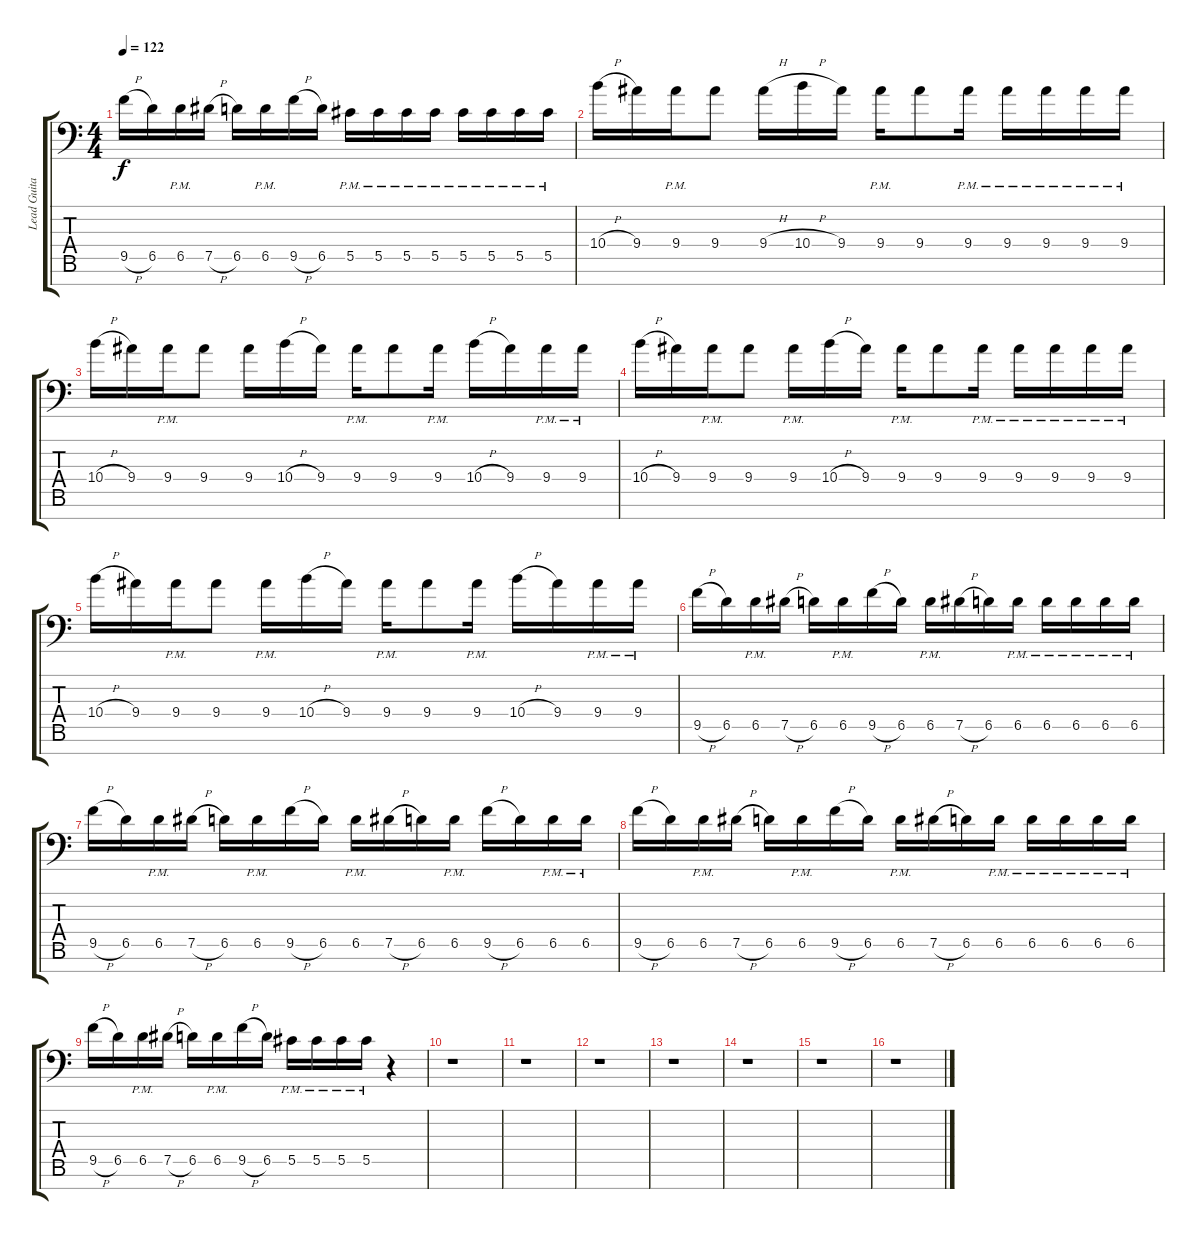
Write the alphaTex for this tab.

\track ("Lead Guitar" "Lead Guita") {instrument distortionguitar}
\staff {score tabs}
\tuning (Eb4 Bb3 Gb3 Db3 Ab2 Eb2 Bb1) {hide}
\ts (4 4)
\tempo 122
\clef f4
\ks c
9.5{h}.16{dy f} 6.5.16 6.5{pm}.16 7.5{h}.16 6.5.16 6.5{pm}.16 9.5{h}.16 6.5.16 5.5{pm}.16 5.5{pm}.16 5.5{pm}.16 5.5{pm}.16 5.5{pm}.16 5.5{pm}.16 5.5{pm}.16 5.5{pm}.16 |
10.4{h}.16 9.4.16 9.4{pm}.16 9.4.8 9.4{h}.16 10.4{h}.16 9.4.16 9.4{pm}.16 9.4.8 9.4{pm}.16 9.4{pm}.16 9.4{pm}.16 9.4{pm}.16 9.4{pm}.16 |
10.4{h}.16 9.4.16 9.4{pm}.16 9.4.8 9.4.16 10.4{h}.16 9.4.16 9.4{pm}.16 9.4.8 9.4{pm}.16 10.4{h}.16 9.4.16 9.4{pm}.16 9.4{pm}.16 |
10.4{h}.16 9.4.16 9.4{pm}.16 9.4.8 9.4{pm}.16 10.4{h}.16 9.4.16 9.4{pm}.16 9.4.8 9.4{pm}.16 9.4{pm}.16 9.4{pm}.16 9.4{pm}.16 9.4{pm}.16 |
10.4{h}.16 9.4.16 9.4{pm}.16 9.4.8 9.4{pm}.16 10.4{h}.16 9.4.16 9.4{pm}.16 9.4.8 9.4{pm}.16 10.4{h}.16 9.4.16 9.4{pm}.16 9.4{pm}.16 |
9.5{h}.16 6.5.16 6.5{pm}.16 7.5{h}.16 6.5.16 6.5{pm}.16 9.5{h}.16 6.5.16 6.5{pm}.16 7.5{h}.16 6.5.16 6.5{pm}.16 6.5{pm}.16 6.5{pm}.16 6.5{pm}.16 6.5{pm}.16 |
9.5{h}.16 6.5.16 6.5{pm}.16 7.5{h}.16 6.5.16 6.5{pm}.16 9.5{h}.16 6.5.16 6.5{pm}.16 7.5{h}.16 6.5.16 6.5{pm}.16 9.5{h}.16 6.5.16 6.5{pm}.16 6.5{pm}.16 |
9.5{h}.16 6.5.16 6.5{pm}.16 7.5{h}.16 6.5.16 6.5{pm}.16 9.5{h}.16 6.5.16 6.5{pm}.16 7.5{h}.16 6.5.16 6.5{pm}.16 6.5{pm}.16 6.5{pm}.16 6.5{pm}.16 6.5{pm}.16 |
9.5{h}.16 6.5.16 6.5{pm}.16 7.5{h}.16 6.5.16 6.5{pm}.16 9.5{h}.16 6.5.16 5.5{pm}.16 5.5{pm}.16 5.5{pm}.16 5.5{pm}.16 r.4 |
r.1 |
r.1 |
r.1 |
r.1 |
r.1 |
r.1 |
r.1
